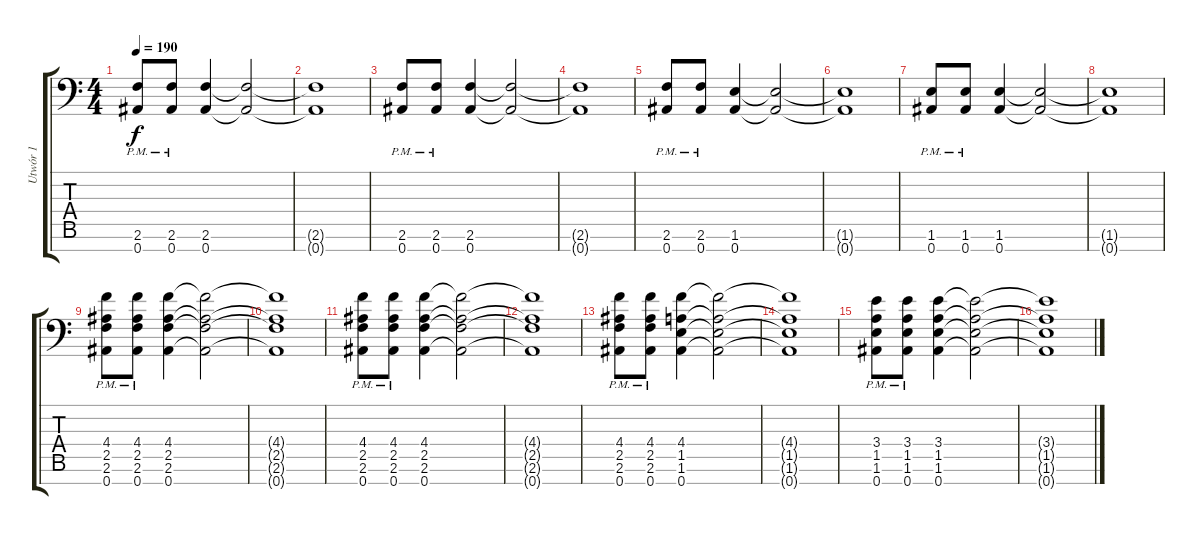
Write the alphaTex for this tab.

\track ("Utwór 1" "Utwór 1") {instrument distortionguitar}
\staff {score tabs}
\tuning (Eb4 Bb3 Gb3 Db3 Ab2 Eb2 Bb1) {hide}
\ts (4 4)
\tempo 190
\clef f4
\ks c
(2.6{pm} 0.7{pm}).8{dy f} (2.6{pm} 0.7{pm}).8 (2.6 0.7).4 (2.6{t} 0.7{t}).2 |
(2.6{t} 0.7{t}).1 |
(2.6{pm} 0.7{pm}).8 (2.6{pm} 0.7{pm}).8 (2.6 0.7).4 (2.6{t} 0.7{t}).2 |
(2.6{t} 0.7{t}).1 |
(2.6{pm} 0.7{pm}).8 (2.6{pm} 0.7{pm}).8 (1.6 0.7).4 (1.6{t} 0.7{t}).2 |
(1.6{t} 0.7{t}).1 |
(1.6{pm} 0.7{pm}).8 (1.6{pm} 0.7{pm}).8 (1.6 0.7).4 (1.6{t} 0.7{t}).2 |
(1.6{t} 0.7{t}).1 |
(4.4{pm} 2.5{pm} 2.6{pm} 0.7{pm}).8 (4.4{pm} 2.5{pm} 2.6{pm} 0.7{pm}).8 (4.4 2.5 2.6 0.7).4 (4.4{t} 2.5{t} 2.6{t} 0.7{t}).2 |
(4.4{t} 2.5{t} 2.6{t} 0.7{t}).1 |
(4.4{pm} 2.5{pm} 2.6{pm} 0.7{pm}).8 (4.4{pm} 2.5{pm} 2.6{pm} 0.7{pm}).8 (4.4 2.5 2.6 0.7).4 (4.4{t} 2.5{t} 2.6{t} 0.7{t}).2 |
(4.4{t} 2.5{t} 2.6{t} 0.7{t}).1 |
(4.4{pm} 2.5{pm} 2.6{pm} 0.7{pm}).8 (4.4{pm} 2.5{pm} 2.6{pm} 0.7{pm}).8 (4.4 1.5 1.6 0.7).4 (4.4{t} 1.5{t} 1.6{t} 0.7{t}).2 |
(4.4{t} 1.5{t} 1.6{t} 0.7{t}).1 |
(3.4{pm} 1.5{pm} 1.6{pm} 0.7{pm}).8 (3.4{pm} 1.5{pm} 1.6{pm} 0.7{pm}).8 (3.4 1.5 1.6 0.7).4 (3.4{t} 1.5{t} 1.6{t} 0.7{t}).2 |
(3.4{t} 1.5{t} 1.6{t} 0.7{t}).1
